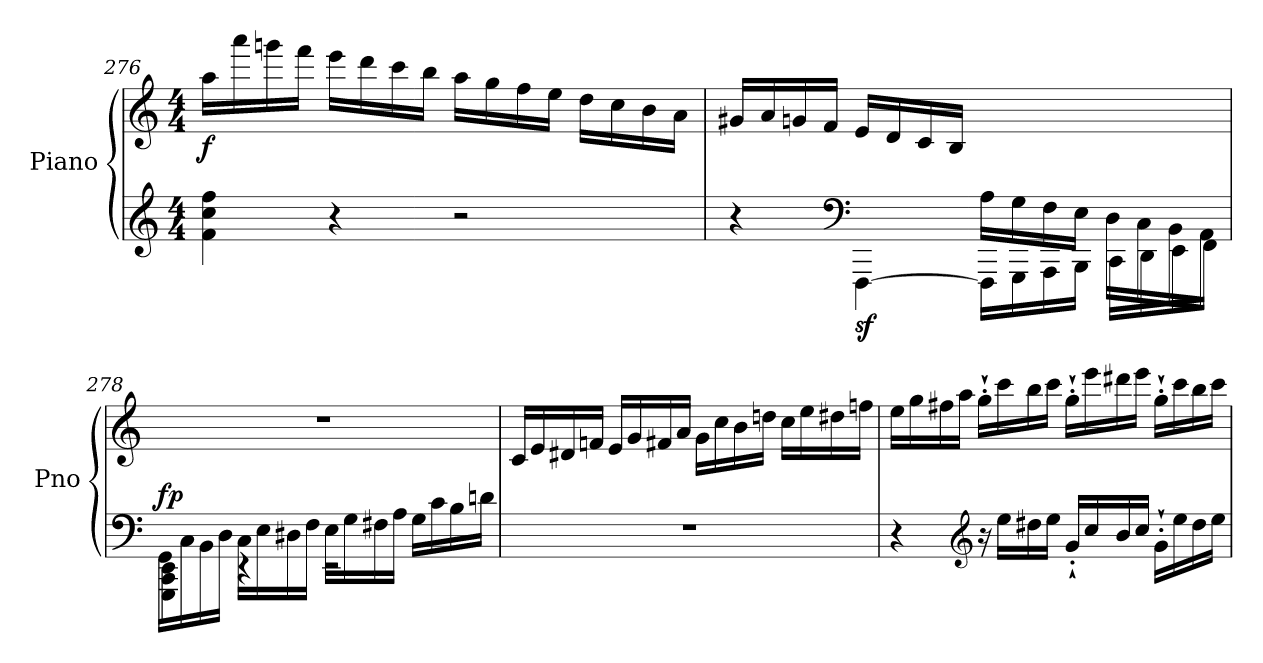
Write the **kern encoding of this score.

**kern	**kern	**dynam
*part1	*part1	*part1
*staff2	*staff1	*staff1/2
*I"Piano	*	*
*I'Pno	*	*
*clefG2	*clefG2	*
*k[]	*k[]	*
*M4/4	*M4/4	*
=276	=276	=276
!	!	!LO:DY:b
4f\ 4cc\ 4ff\	16aa\LL	f
.	16aaa\	.
.	16gggn\	.
.	16fff\JJ	.
4r	16eee\LL	.
.	16ddd\	.
.	16ccc\	.
.	16bb\JJ	.
2r	16aa\LL	.
.	16gg\	.
.	16ff\	.
.	16ee\JJ	.
.	16dd\LL	.
.	16cc\	.
.	16b\	.
.	16a\JJ	.
!!LO:LB:g=z
=277	=277	=277
*^	*	*
2ryy	4r	16g#X/LL	.
.	.	16a/	.
.	.	16gn/	.
.	.	16f/JJ	.
*clefF4	*	*	*
!	!	!	!LO:DY:b=2
.	[4FFF\	16e/LL	sf
.	.	16d/	.
.	.	16c/	.
.	.	16B/JJ	.
16A\LL	16FFF\LL]	2ryy	.
16G\	16GGG\	.	.
16F\	16AAA\	.	.
16E\JJ	16BBB\JJ	.	.
16D\LL	16CC\LL	.	.
16C\	16DD\	.	.
16BB\	16EE\	.	.
16AA\JJ	16FF\JJ	.	.
=278	=278	=278	=278
!	!	!	!LO:DY:a=2
16GG\LL	4GGG\ 4CC\ 4EE\	1r	fp
16C\	.	.	.
16BB\	.	.	.
16D\JJ	.	.	.
16C\LL	4rEE	.	.
16E\	.	.	.
16D#X\	.	.	.
16F\JJ	.	.	.
16E\LL	2rEE	.	.
16G\	.	.	.
16F#X\	.	.	.
16A\JJ	.	.	.
16G\LL	.	.	.
16c\	.	.	.
16B\	.	.	.
16dn\JJ	.	.	.
*v	*v	*	*
!!LO:PB:g=z
=279	=279	=279
1r	16c/LL	.
.	16e/	.
.	16d#X/	.
.	16fn/JJ	.
.	16e/LL	.
.	16g/	.
.	16f#X/	.
.	16a/JJ	.
.	16g\LL	.
.	16cc\	.
.	16b\	.
.	16ddn\JJ	.
.	16cc\LL	.
.	16ee\	.
.	16dd#X\	.
.	16ffn\JJ	.
=280	=280	=280
4r	16ee\LL	.
.	16gg\	.
.	16ff#X\	.
.	16aa\JJ	.
*clefG2	*	*
16r	16gg'`\LL	.
16ee\LL	16ccc\	.
16dd#X\	16bb\	.
16ee\JJ	16ccc\JJ	.
16g'`/LL	16gg'`\LL	.
16cc/	16eee\	.
16b/	16ddd#X\	.
16cc/JJ	16eee\JJ	.
16g'`\LL	16gg'`\LL	.
16ee\	16ccc\	.
16dd#\	16bb\	.
16ee\JJ	16ccc\JJ	.
=	=	=
*-	*-	*-
